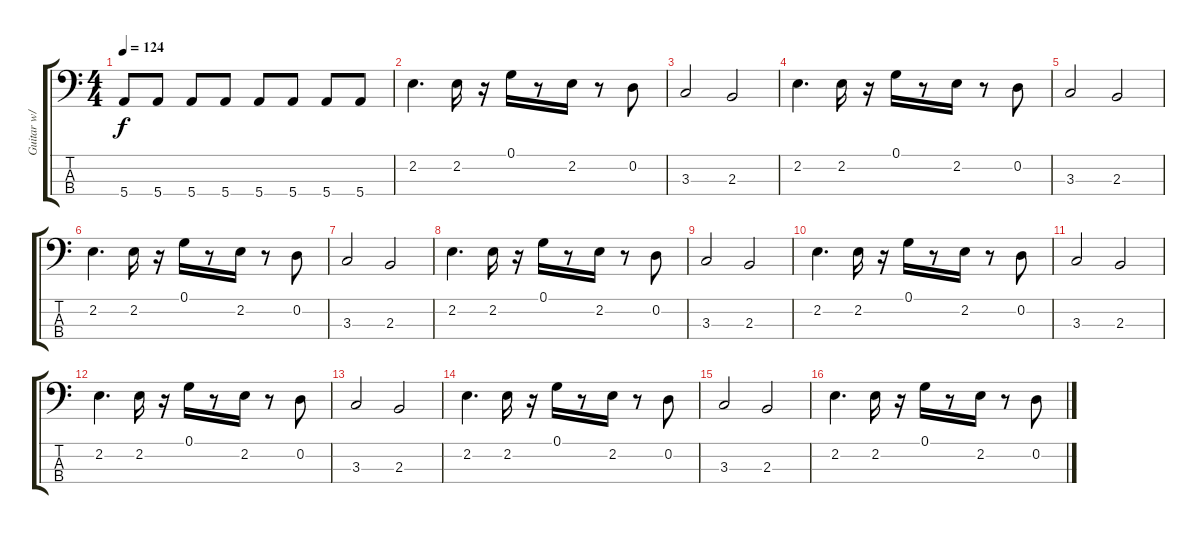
\track ("Guitar w/ Octave Bass" "Guitar w/ ") {instrument electricguitarmuted}
\staff {score tabs}
\tuning (G2 D2 A1 E1) {hide}
\ts (4 4)
\tempo 124
\clef f4
\ks c
5.4.8{dy f} 5.4.8 5.4.8 5.4.8 5.4.8 5.4.8 5.4.8 5.4.8 |
2.2.4{d instrument electricguitarmuted} 2.2.16 r.16 0.1.16 r.8 2.2.16 r.8 0.2.8 |
3.3.2 2.3.2 |
2.2.4{d instrument electricguitarmuted} 2.2.16 r.16 0.1.16 r.8 2.2.16 r.8 0.2.8 |
3.3.2 2.3.2 |
2.2.4{d} 2.2.16 r.16 0.1.16 r.8 2.2.16 r.8 0.2.8 |
3.3.2 2.3.2 |
2.2.4{d} 2.2.16 r.16 0.1.16 r.8 2.2.16 r.8 0.2.8 |
3.3.2 2.3.2 |
2.2.4{d} 2.2.16 r.16 0.1.16 r.8 2.2.16 r.8 0.2.8 |
3.3.2 2.3.2 |
2.2.4{d} 2.2.16 r.16 0.1.16 r.8 2.2.16 r.8 0.2.8 |
3.3.2 2.3.2 |
2.2.4{d} 2.2.16 r.16 0.1.16 r.8 2.2.16 r.8 0.2.8 |
3.3.2 2.3.2 |
2.2.4{d} 2.2.16 r.16 0.1.16 r.8 2.2.16 r.8 0.2.8
